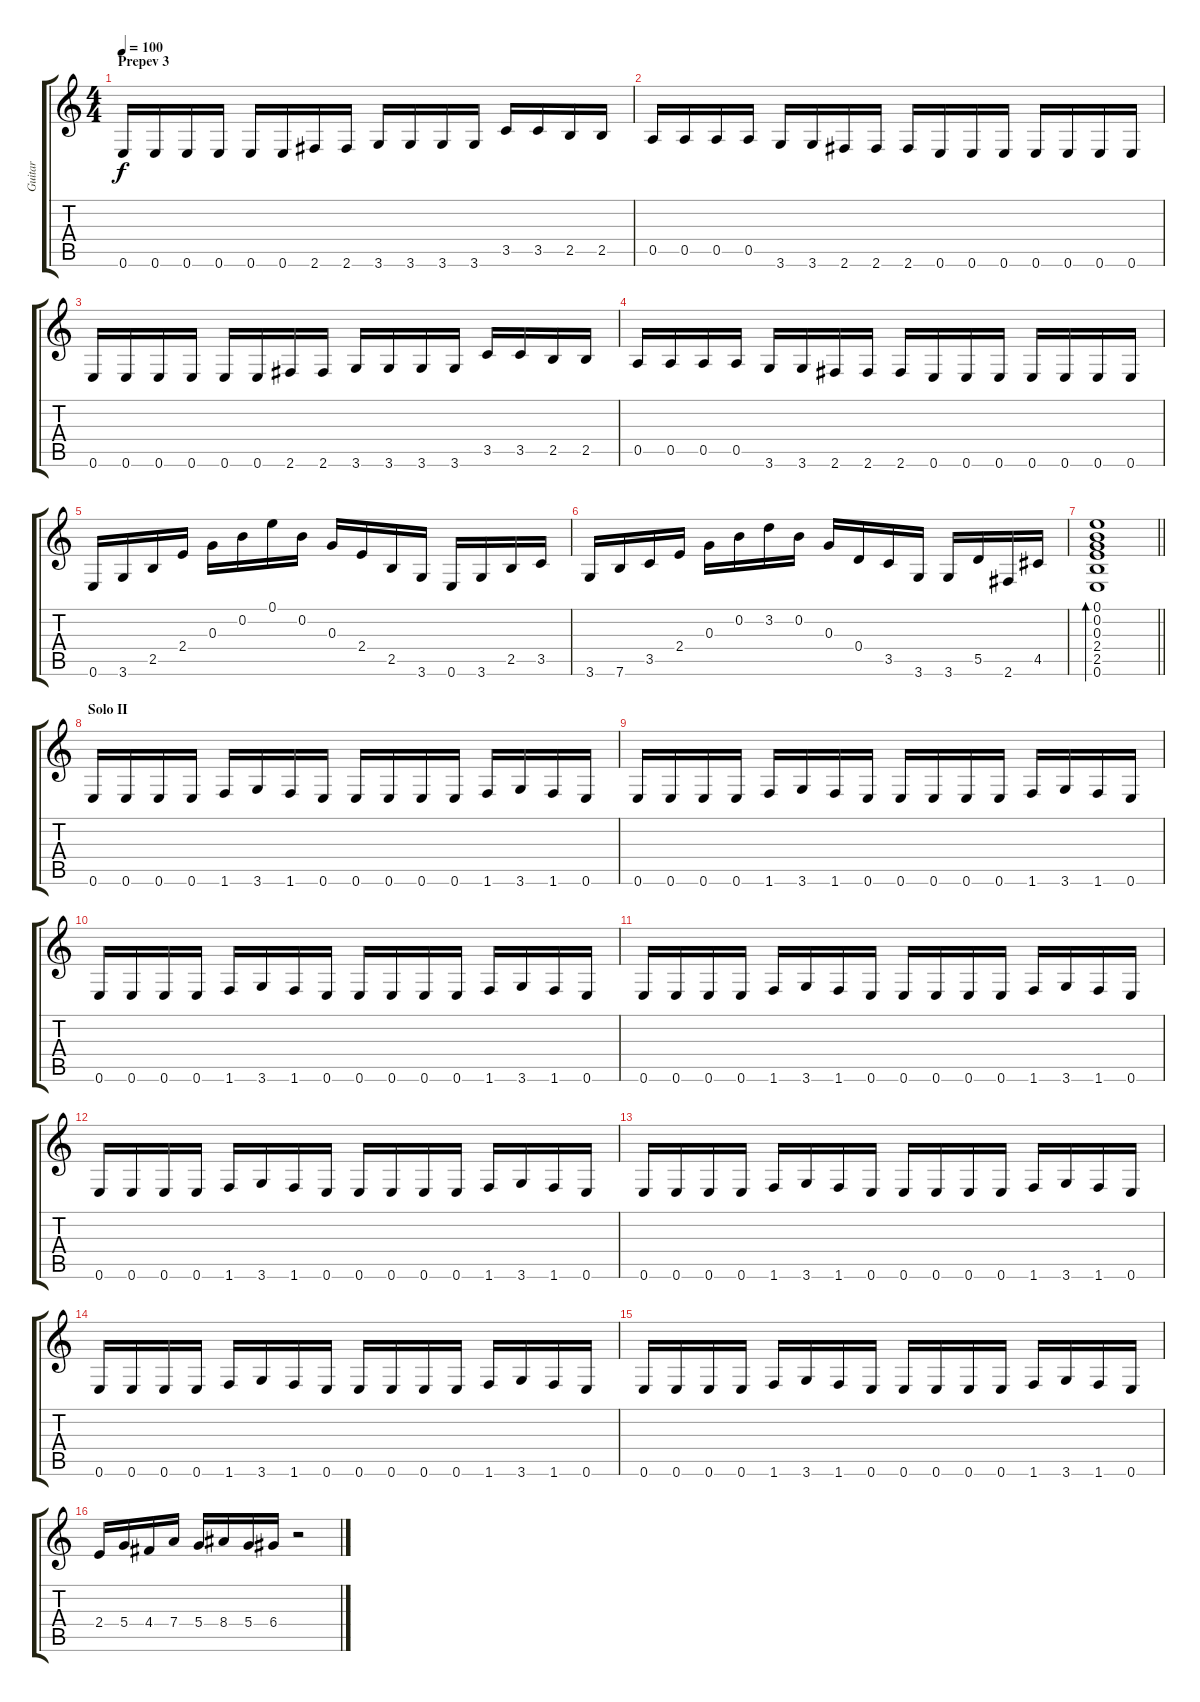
\track ("Guitar" "Guitar") {instrument acousticguitarsteel}
\staff {score tabs}
\tuning (E4 B3 G3 D3 A2 E2) {hide}
\ts (4 4)
\section ("" "Prepev 3")
\tempo 100
\clef g2
\ks c
0.6.16{dy f} 0.6.16 0.6.16 0.6.16 0.6.16 0.6.16 2.6.16 2.6.16 3.6.16 3.6.16 3.6.16 3.6.16 3.5.16 3.5.16 2.5.16 2.5.16 |
0.5.16 0.5.16 0.5.16 0.5.16 3.6.16 3.6.16 2.6.16 2.6.16 2.6.16 0.6.16 0.6.16 0.6.16 0.6.16 0.6.16 0.6.16 0.6.16 |
0.6.16 0.6.16 0.6.16 0.6.16 0.6.16 0.6.16 2.6.16 2.6.16 3.6.16 3.6.16 3.6.16 3.6.16 3.5.16 3.5.16 2.5.16 2.5.16 |
0.5.16 0.5.16 0.5.16 0.5.16 3.6.16 3.6.16 2.6.16 2.6.16 2.6.16 0.6.16 0.6.16 0.6.16 0.6.16 0.6.16 0.6.16 0.6.16 |
0.6.16{instrument acousticguitarnylon} 3.6.16 2.5.16 2.4.16 0.3.16 0.2.16 0.1.16 0.2.16 0.3.16 2.4.16 2.5.16 3.6.16 0.6.16 3.6.16 2.5.16 3.5.16 |
3.6.16 7.6.16 3.5.16 2.4.16 0.3.16 0.2.16 3.2.16 0.2.16 0.3.16 0.4.16 3.5.16 3.6.16 3.6.16 5.5.16 2.6.16 4.5.16 |
\barLineRight lightlight
(0.1 0.2 0.3 2.4 2.5 0.6).1{bd 480} |
\section ("" "Solo II")
0.6.16{instrument distortionguitar} 0.6.16 0.6.16 0.6.16 1.6.16 3.6.16 1.6.16 0.6.16 0.6.16 0.6.16 0.6.16 0.6.16 1.6.16 3.6.16 1.6.16 0.6.16 |
0.6.16 0.6.16 0.6.16 0.6.16 1.6.16 3.6.16 1.6.16 0.6.16 0.6.16 0.6.16 0.6.16 0.6.16 1.6.16 3.6.16 1.6.16 0.6.16 |
0.6.16 0.6.16 0.6.16 0.6.16 1.6.16 3.6.16 1.6.16 0.6.16 0.6.16 0.6.16 0.6.16 0.6.16 1.6.16 3.6.16 1.6.16 0.6.16 |
0.6.16 0.6.16 0.6.16 0.6.16 1.6.16 3.6.16 1.6.16 0.6.16 0.6.16 0.6.16 0.6.16 0.6.16 1.6.16 3.6.16 1.6.16 0.6.16 |
0.6.16 0.6.16 0.6.16 0.6.16 1.6.16 3.6.16 1.6.16 0.6.16 0.6.16 0.6.16 0.6.16 0.6.16 1.6.16 3.6.16 1.6.16 0.6.16 |
0.6.16 0.6.16 0.6.16 0.6.16 1.6.16 3.6.16 1.6.16 0.6.16 0.6.16 0.6.16 0.6.16 0.6.16 1.6.16 3.6.16 1.6.16 0.6.16 |
0.6.16 0.6.16 0.6.16 0.6.16 1.6.16 3.6.16 1.6.16 0.6.16 0.6.16 0.6.16 0.6.16 0.6.16 1.6.16 3.6.16 1.6.16 0.6.16 |
0.6.16 0.6.16 0.6.16 0.6.16 1.6.16 3.6.16 1.6.16 0.6.16 0.6.16 0.6.16 0.6.16 0.6.16 1.6.16 3.6.16 1.6.16 0.6.16 |
2.4.16 5.4.16 4.4.16 7.4.16 5.4.16 8.4.16 5.4.16 6.4.16 r.2
